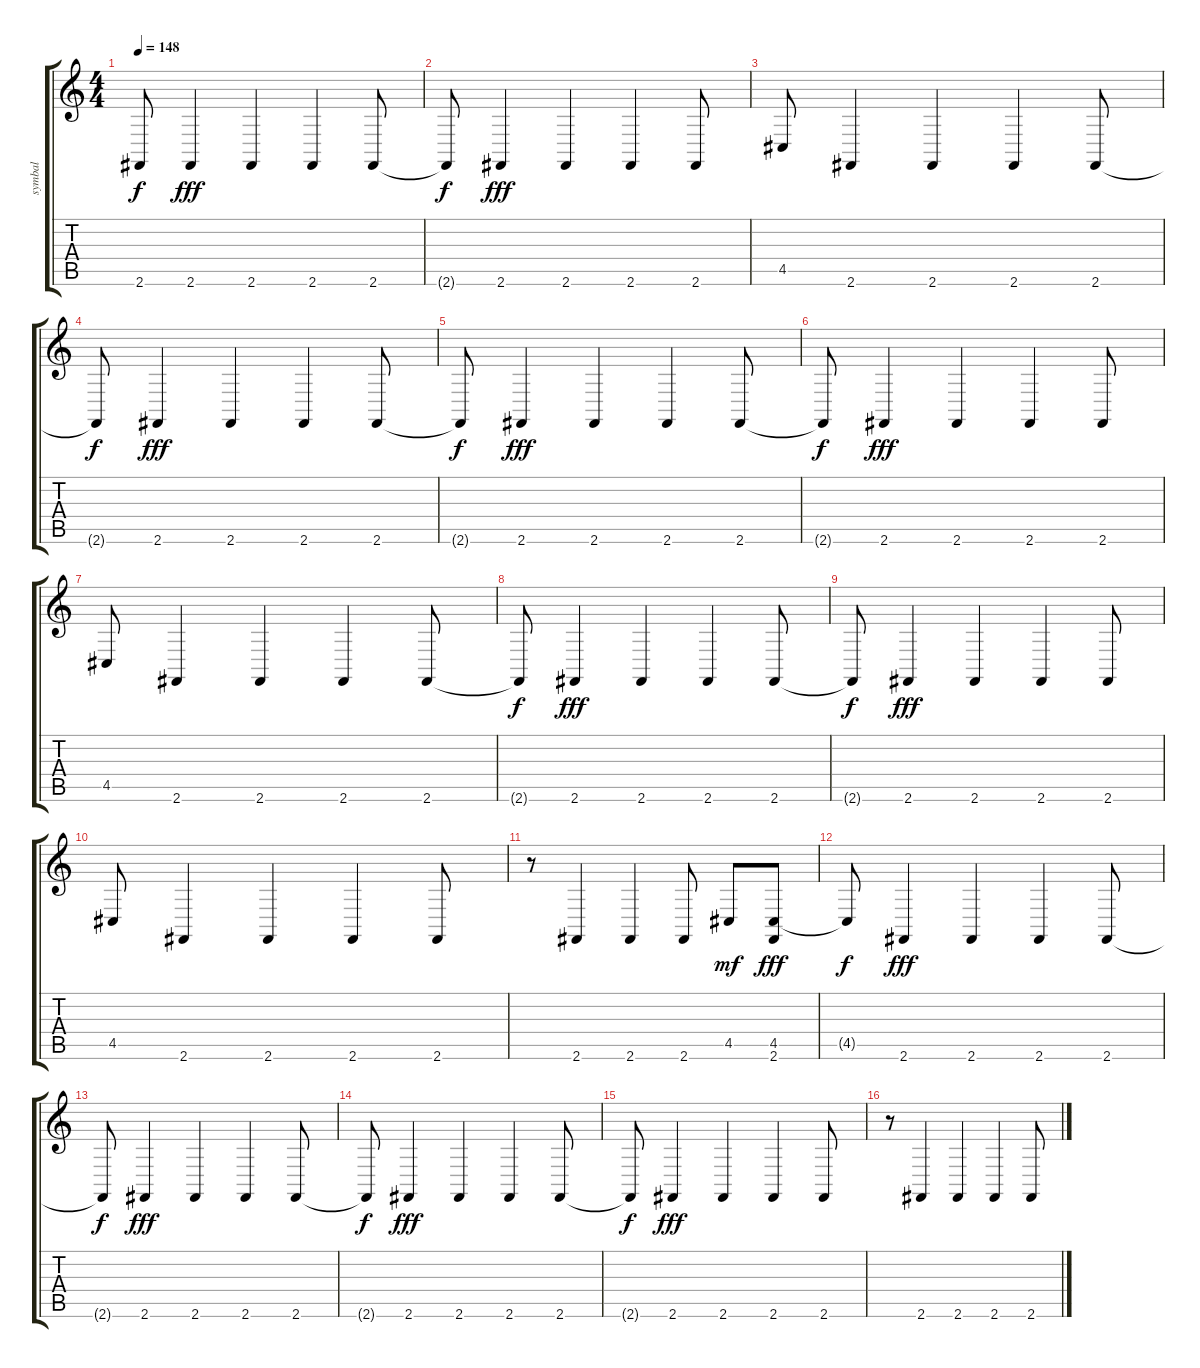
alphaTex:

\track ("symbal" "symbal") {instrument drawbarorgan}
\staff {score tabs}
\tuning (E4 B3 G3 D3 A2 E2) {hide}
\ts (4 4)
\tempo 148
\clef g2
\ks c
2.6{t}.8{dy f} 2.6.4{dy fff} 2.6.4 2.6.4 2.6.8 |
2.6{t}.8{dy f} 2.6.4{dy fff} 2.6.4 2.6.4 2.6.8 |
4.5.8 2.6.4{instrument drawbarorgan} 2.6.4 2.6.4 2.6.8 |
2.6{t}.8{dy f} 2.6.4{dy fff} 2.6.4 2.6.4 2.6.8 |
2.6{t}.8{dy f} 2.6.4{dy fff} 2.6.4 2.6.4 2.6.8 |
2.6{t}.8{dy f} 2.6.4{dy fff} 2.6.4 2.6.4 2.6.8 |
4.5.8 2.6.4{instrument drawbarorgan} 2.6.4 2.6.4 2.6.8 |
2.6{t}.8{dy f} 2.6.4{dy fff} 2.6.4 2.6.4 2.6.8 |
2.6{t}.8{dy f} 2.6.4{dy fff} 2.6.4 2.6.4 2.6.8 |
4.5.8 2.6.4 2.6.4 2.6.4 2.6.8 |
r.8 2.6.4{instrument drawbarorgan} 2.6.4 2.6.8 4.5.8{dy mf} (4.5 2.6).8{dy fff} |
4.5{t}.8{dy f} 2.6.4{dy fff instrument drawbarorgan} 2.6.4 2.6.4 2.6.8 |
2.6{t}.8{dy f} 2.6.4{dy fff} 2.6.4 2.6.4 2.6.8 |
2.6{t}.8{dy f} 2.6.4{dy fff} 2.6.4 2.6.4 2.6.8 |
2.6{t}.8{dy f} 2.6.4{dy fff} 2.6.4 2.6.4 2.6.8 |
r.8 2.6.4{instrument drawbarorgan} 2.6.4 2.6.4 2.6.8
